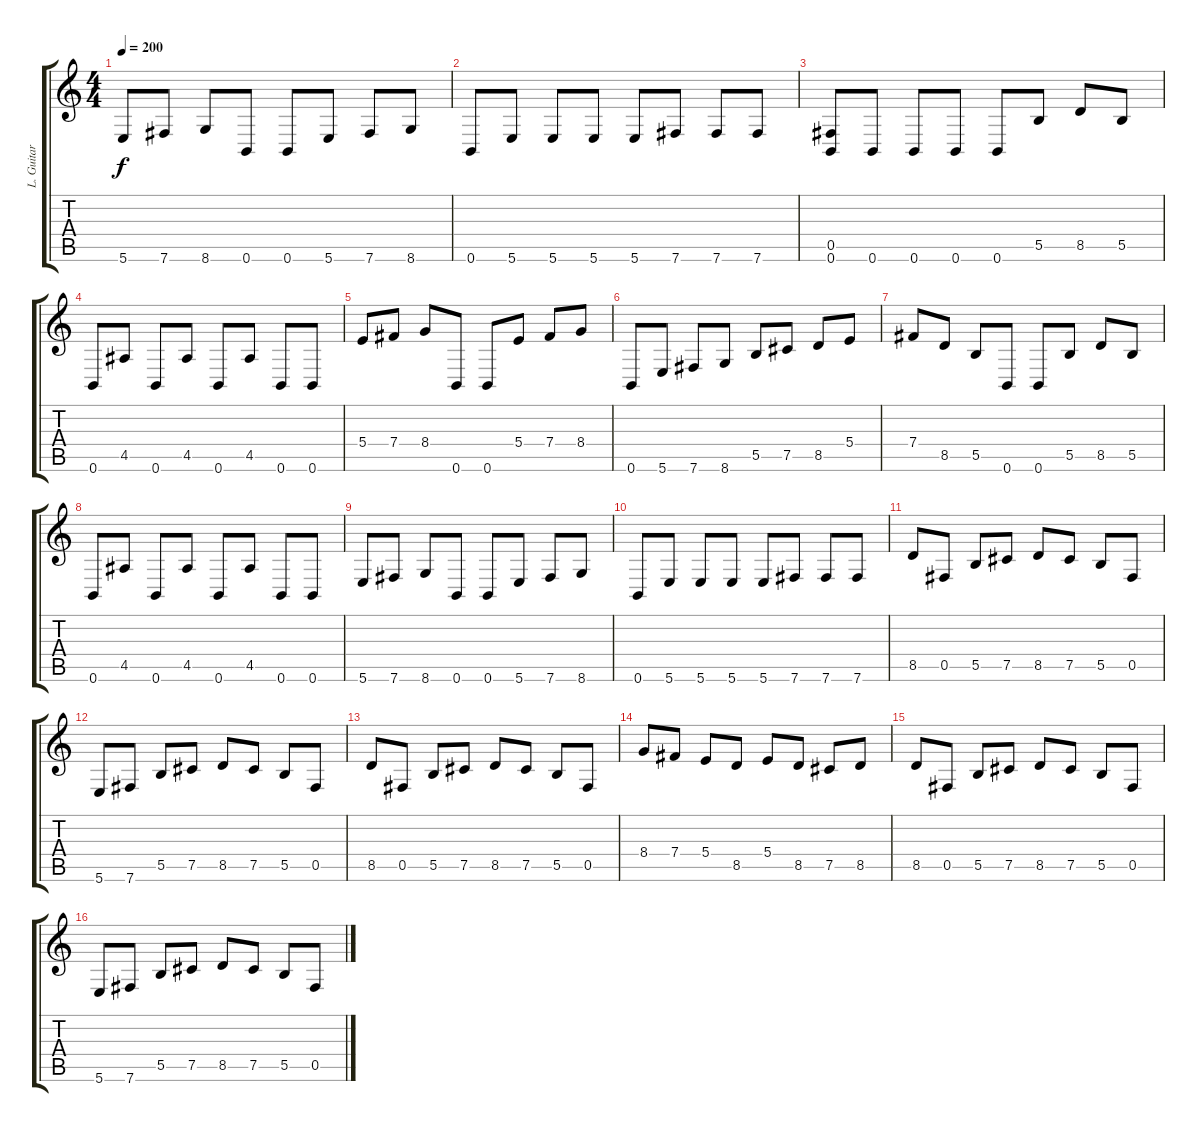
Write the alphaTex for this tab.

\track ("L. Guitar" "L. Guitar") {instrument distortionguitar}
\staff {score tabs}
\tuning (Db4 Ab3 E3 B2 Gb2 B1) {hide}
\ts (4 4)
\tempo 200
\clef g2
\ks c
5.6.8{dy f} 7.6.8 8.6.8 0.6.8 0.6.8 5.6.8 7.6.8 8.6.8 |
0.6.8 5.6.8 5.6.8 5.6.8 5.6.8 7.6.8 7.6.8 7.6.8 |
(0.5 0.6).8 0.6.8 0.6.8 0.6.8 0.6.8 5.5.8 8.5.8 5.5.8 |
0.6.8 4.5.8 0.6.8 4.5.8 0.6.8 4.5.8 0.6.8 0.6.8 |
5.4.8 7.4.8 8.4.8 0.6.8 0.6.8 5.4.8 7.4.8 8.4.8 |
0.6.8 5.6.8 7.6.8 8.6.8 5.5.8 7.5.8 8.5.8 5.4.8 |
7.4.8 8.5.8 5.5.8 0.6.8 0.6.8 5.5.8 8.5.8 5.5.8 |
0.6.8 4.5.8 0.6.8 4.5.8 0.6.8 4.5.8 0.6.8 0.6.8 |
5.6.8 7.6.8 8.6.8 0.6.8 0.6.8 5.6.8 7.6.8 8.6.8 |
0.6.8 5.6.8 5.6.8 5.6.8 5.6.8 7.6.8 7.6.8 7.6.8 |
8.5.8 0.5.8 5.5.8 7.5.8 8.5.8 7.5.8 5.5.8 0.5.8 |
5.6.8 7.6.8 5.5.8 7.5.8 8.5.8 7.5.8 5.5.8 0.5.8 |
8.5.8 0.5.8 5.5.8 7.5.8 8.5.8 7.5.8 5.5.8 0.5.8 |
8.4.8 7.4.8 5.4.8 8.5.8 5.4.8 8.5.8 7.5.8 8.5.8 |
8.5.8 0.5.8 5.5.8 7.5.8 8.5.8 7.5.8 5.5.8 0.5.8 |
5.6.8 7.6.8 5.5.8 7.5.8 8.5.8 7.5.8 5.5.8 0.5.8
